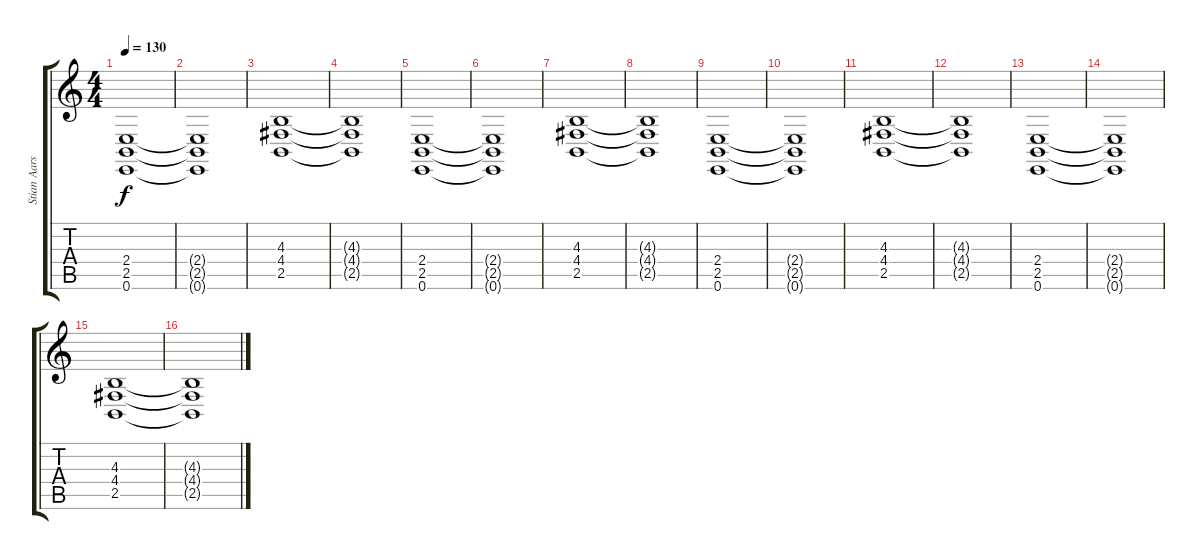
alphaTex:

\track ("Stian Aarstad 2" "Stian Aars") {instrument pad7halo}
\staff {score tabs}
\tuning (E4 B3 G3 D3 A2 E2) {hide}
\ts (4 4)
\tempo 130
\clef g2
\ks c
(2.4 2.5 0.6).1{dy f instrument pad7halo} |
(2.4{t} 2.5{t} 0.6{t}).1 |
(4.3 4.4 2.5).1 |
(4.3{t} 4.4{t} 2.5{t}).1 |
(2.4 2.5 0.6).1 |
(2.4{t} 2.5{t} 0.6{t}).1 |
(4.3 4.4 2.5).1 |
(4.3{t} 4.4{t} 2.5{t}).1 |
(2.4 2.5 0.6).1 |
(2.4{t} 2.5{t} 0.6{t}).1 |
(4.3 4.4 2.5).1 |
(4.3{t} 4.4{t} 2.5{t}).1 |
(2.4 2.5 0.6).1 |
(2.4{t} 2.5{t} 0.6{t}).1 |
(4.3 4.4 2.5).1 |
(4.3{t} 4.4{t} 2.5{t}).1
